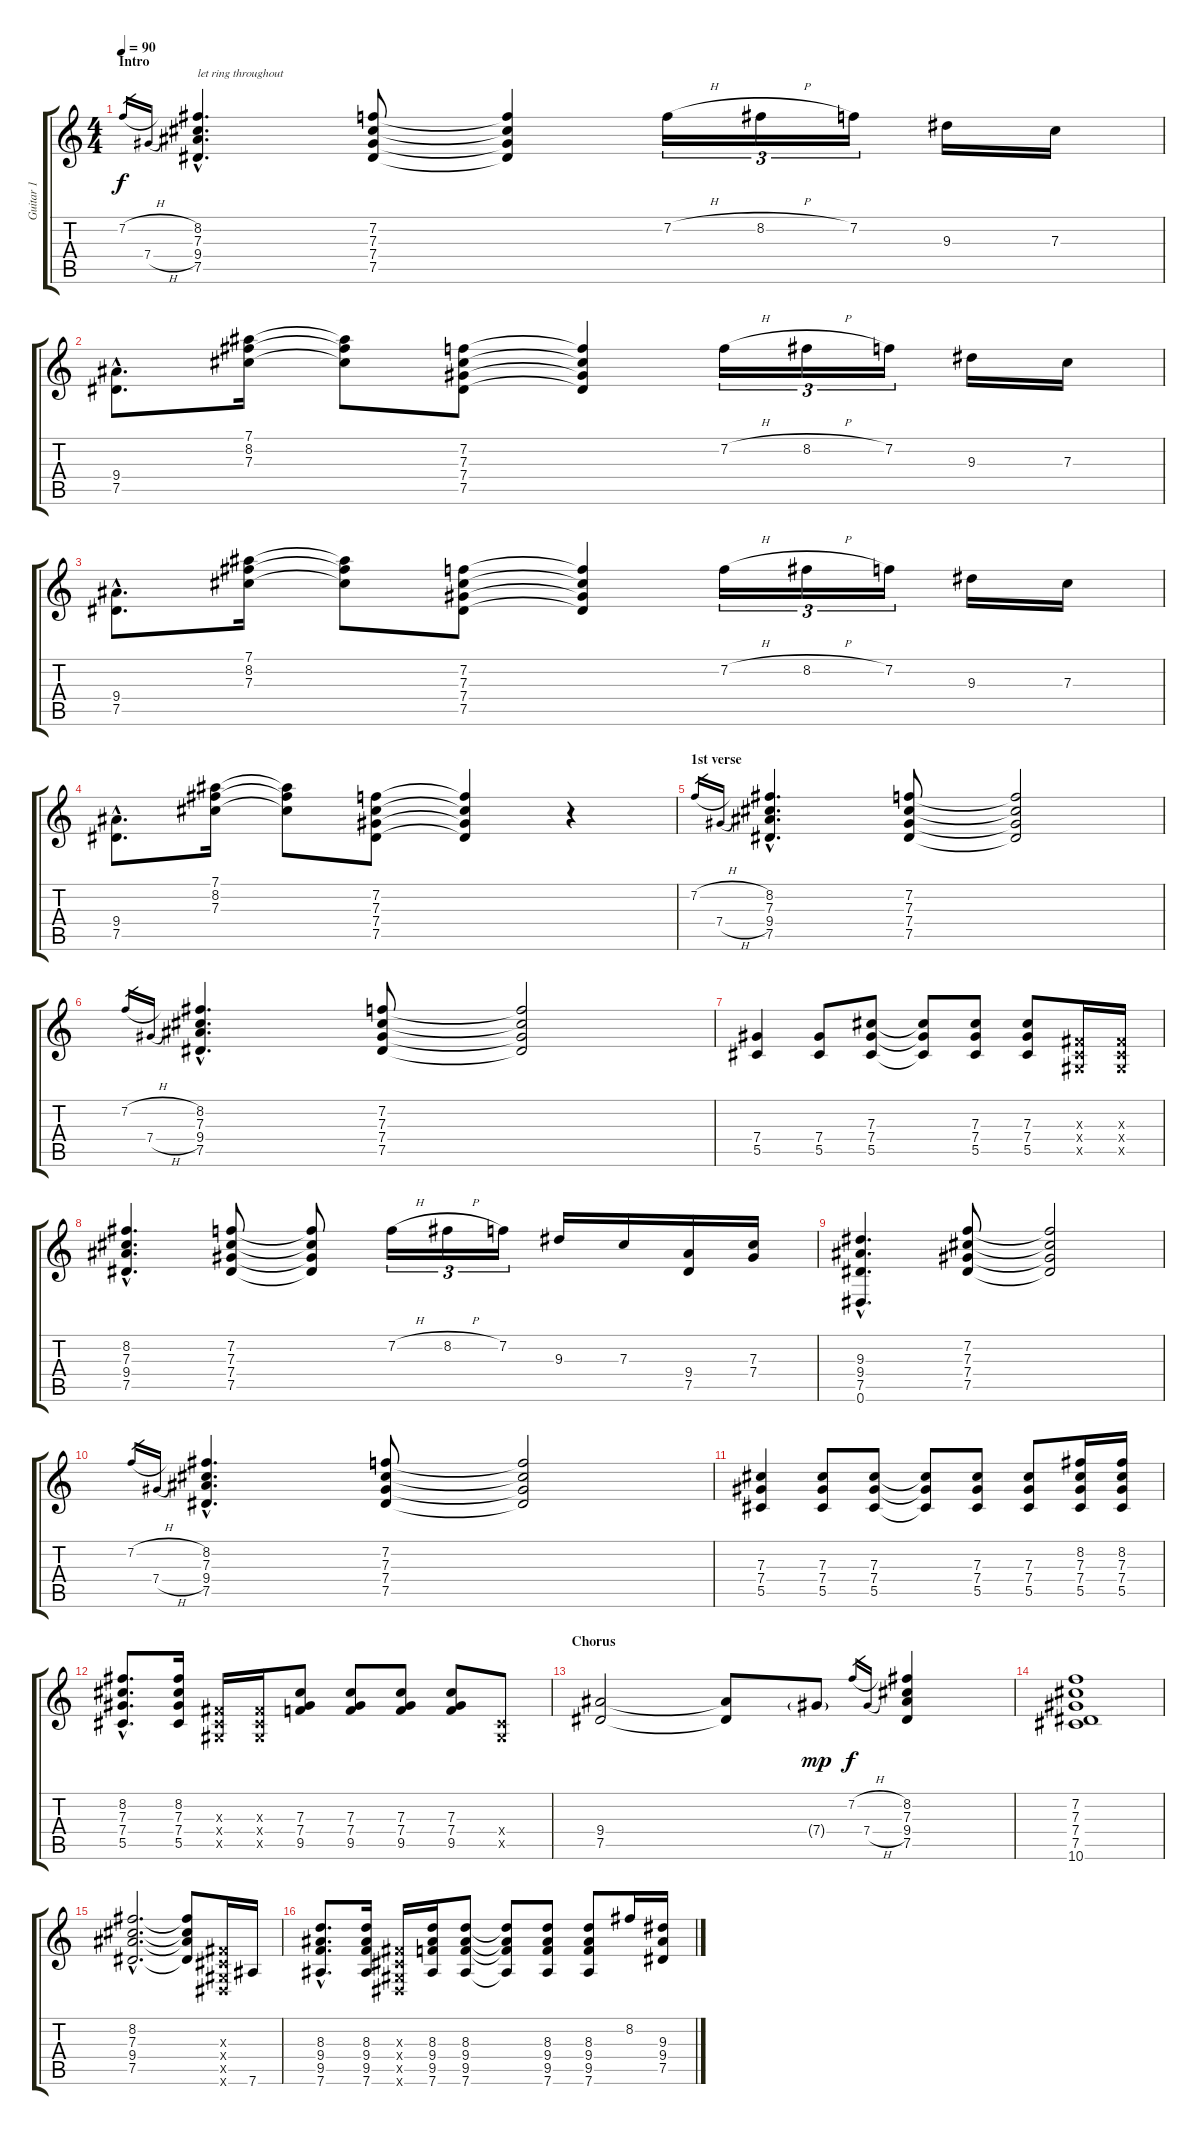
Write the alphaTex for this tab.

\track ("Guitar 1" "Guitar 1") {instrument electricguitarjazz}
\staff {score tabs}
\tuning (Eb4 Bb3 Gb3 Db3 Ab2 Eb2) {hide}
\ts (4 4)
\section ("" "Intro")
\tempo 90
\clef g2
\ks c
7.2{h}.16{gr dy f instrument electricguitarjazz} 7.4{h}.16{gr} (8.2{hac} 7.3{hac} 9.4{hac} 7.5{hac}).4{d txt "let ring throughout"} (7.2 7.3 7.4 7.5).8 (7.2{t} 7.3{t} 7.4{t} 7.5{t}).4 7.2{h}.16{tu (3 2)} 8.2{h}.16{tu (3 2)} 7.2.16{tu (3 2)} 9.3.16 7.3.16 |
(9.4{hac} 7.5{hac}).8{d} (7.1 8.2 7.3).16 (7.1{t} 8.2{t} 7.3{t}).8 (7.2 7.3 7.4 7.5).8 (7.2{t} 7.3{t} 7.4{t} 7.5{t}).4 7.2{h}.16{tu (3 2)} 8.2{h}.16{tu (3 2)} 7.2.16{tu (3 2)} 9.3.16 7.3.16 |
(9.4{hac} 7.5{hac}).8{d} (7.1 8.2 7.3).16 (7.1{t} 8.2{t} 7.3{t}).8 (7.2 7.3 7.4 7.5).8 (7.2{t} 7.3{t} 7.4{t} 7.5{t}).4 7.2{h}.16{tu (3 2)} 8.2{h}.16{tu (3 2)} 7.2.16{tu (3 2)} 9.3.16 7.3.16 |
(9.4{hac} 7.5{hac}).8{d} (7.1 8.2 7.3).16 (7.1{t} 8.2{t} 7.3{t}).8 (7.2 7.3 7.4 7.5).8 (7.2{t} 7.3{t} 7.4{t} 7.5{t}).4 r.4 |
\section ("" "1st verse")
7.2{h}.16{gr} 7.4{h}.16{gr} (8.2{hac} 7.3{hac} 9.4{hac} 7.5{hac}).4{d} (7.2 7.3 7.4 7.5).8 (7.2{t} 7.3{t} 7.4{t} 7.5{t}).2 |
7.2{h}.16{gr} 7.4{h}.16{gr} (8.2{hac} 7.3{hac} 9.4{hac} 7.5{hac}).4{d} (7.2 7.3 7.4 7.5).8 (7.2{t} 7.3{t} 7.4{t} 7.5{t}).2 |
(7.4 5.5).4 (7.4 5.5).8 (7.3 7.4 5.5).8 (7.3{t} 7.4{t} 5.5{t}).8 (7.3 7.4 5.5).8 (7.3 7.4 5.5).8 (0.3{x} 0.4{x} 0.5{x}).16 (0.3{x} 0.4{x} 0.5{x}).16 |
(8.2{hac} 7.3{hac} 9.4{hac} 7.5{hac}).4{d} (7.2 7.3 7.4 7.5).8 (7.2{t} 7.3{t} 7.4{t} 7.5{t}).8 7.2{h}.16{tu (3 2)} 8.2{h}.16{tu (3 2)} 7.2.16{tu (3 2)} 9.3.16 7.3.16 (9.4 7.5).16 (7.3 7.4).16 |
(9.3{hac} 9.4{hac} 7.5{hac} 0.6{hac}).4{d} (7.2 7.3 7.4 7.5).8 (7.2{t} 7.3{t} 7.4{t} 7.5{t}).2 |
7.2{h}.16{gr} 7.4{h}.16{gr} (8.2{hac} 7.3{hac} 9.4{hac} 7.5{hac}).4{d} (7.2 7.3 7.4 7.5).8 (7.2{t} 7.3{t} 7.4{t} 7.5{t}).2 |
(7.3 7.4 5.5).4 (7.3 7.4 5.5).8 (7.3 7.4 5.5).8 (7.3{t} 7.4{t} 5.5{t}).8 (7.3 7.4 5.5).8 (7.3 7.4 5.5).8 (8.2 7.3 7.4 5.5).16 (8.2 7.3 7.4 5.5).16 |
(8.2{hac} 7.3{hac} 7.4{hac} 5.5{hac}).8{d} (8.2 7.3 7.4 5.5).16 (0.3{x} 0.4{x} 0.5{x}).16 (0.3{x} 0.4{x} 0.5{x}).16 (7.3 7.4 9.5).8 (7.3 7.4 9.5).8 (7.3 7.4 9.5).8 (7.3 7.4 9.5).8 (0.4{x} 0.5{x}).8 |
\section ("" "Chorus")
(9.4 7.5).2 (9.4{t} 7.5{t}).8 7.4{g}.8{dy mp} 7.2{h}.16{gr dy f} 7.4{h}.16{gr} (8.2 7.3 9.4 7.5).4 |
(7.2 7.3 7.4 7.5 10.6).1 |
(8.2{hac} 7.3{hac} 9.4{hac} 7.5{hac}).2{d} (8.2{t} 7.3{t} 9.4{t} 7.5{t}).8 (0.3{x} 0.4{x} 0.5{x} 0.6{x}).16 7.6.16 |
(8.3{hac} 9.4{hac} 9.5{hac} 7.6{hac}).8{d} (8.3 9.4 9.5 7.6).16 (0.3{x} 0.4{x} 0.5{x} 0.6{x}).16 (8.3 9.4 9.5 7.6).16 (8.3 9.4 9.5 7.6).8 (8.3{t} 9.4{t} 9.5{t} 7.6{t}).8 (8.3 9.4 9.5 7.6).8 (8.3 9.4 9.5 7.6).8 8.2.16 (9.3 9.4 7.5).16
